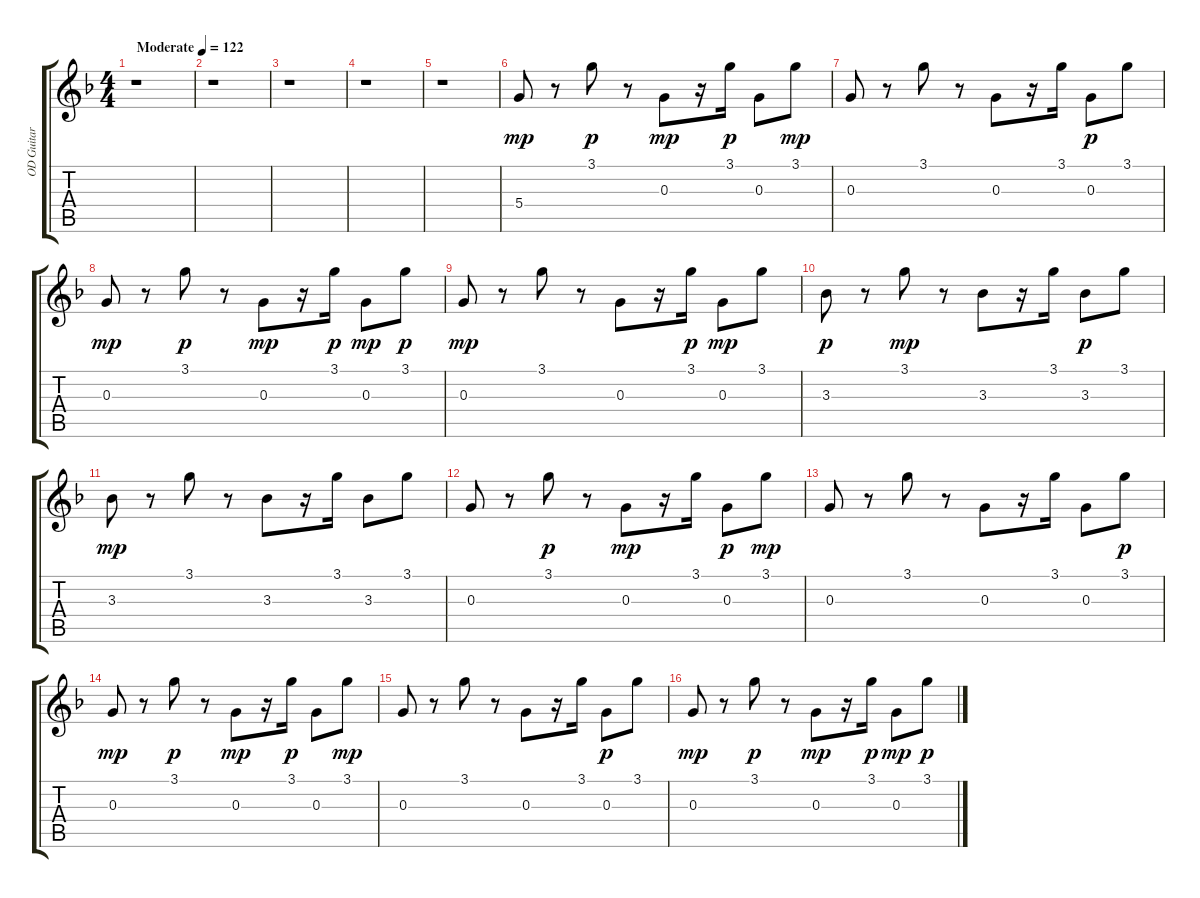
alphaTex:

\track ("OD Guitar" "OD Guitar") {instrument overdrivenguitar}
\staff {score tabs}
\tuning (E4 B3 G3 D3 A2 E2) {hide}
\ts (4 4)
\tempo (122 "Moderate")
\clef g2
\ks f
r.1{dy mp instrument overdrivenguitar} |
r.1 |
r.1 |
r.1 |
r.1 |
5.4.8 r.8 3.1.8{dy p} r.8 0.3.8{dy mp} r.16 3.1.16{dy p} 0.3.8 3.1.8{dy mp} |
0.3.8 r.8 3.1.8 r.8 0.3.8 r.16 3.1.16 0.3.8{dy p} 3.1.8 |
0.3.8{dy mp} r.8 3.1.8{dy p} r.8 0.3.8{dy mp} r.16 3.1.16{dy p} 0.3.8{dy mp} 3.1.8{dy p} |
0.3.8{dy mp} r.8 3.1.8 r.8 0.3.8 r.16 3.1.16{dy p} 0.3.8{dy mp} 3.1.8 |
3.3.8{dy p} r.8 3.1.8{dy mp} r.8 3.3.8 r.16 3.1.16 3.3.8{dy p} 3.1.8 |
3.3.8{dy mp} r.8 3.1.8 r.8 3.3.8 r.16 3.1.16 3.3.8 3.1.8 |
0.3.8 r.8 3.1.8{dy p} r.8 0.3.8{dy mp} r.16 3.1.16 0.3.8{dy p} 3.1.8{dy mp} |
0.3.8 r.8 3.1.8 r.8 0.3.8 r.16 3.1.16 0.3.8 3.1.8{dy p} |
0.3.8{dy mp} r.8 3.1.8{dy p} r.8 0.3.8{dy mp} r.16 3.1.16{dy p} 0.3.8 3.1.8{dy mp} |
0.3.8 r.8 3.1.8 r.8 0.3.8 r.16 3.1.16 0.3.8{dy p} 3.1.8 |
0.3.8{dy mp} r.8 3.1.8{dy p} r.8 0.3.8{dy mp} r.16 3.1.16{dy p} 0.3.8{dy mp} 3.1.8{dy p}
